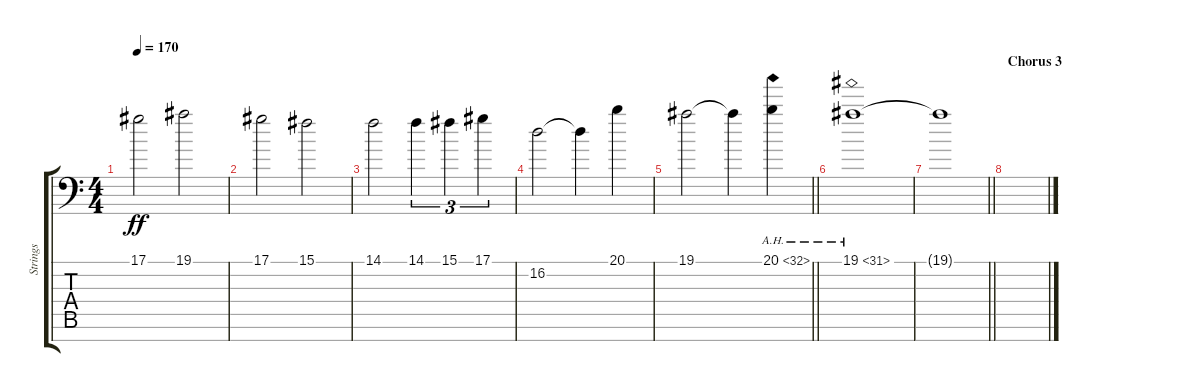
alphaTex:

\track ("Strings" "Strings") {instrument stringensemble1}
\staff {score tabs}
\tuning (Eb4 Bb3 Gb3 Db3 Ab2 Eb2 Bb1) {hide}
\ts (4 4)
\tempo 170
\clef f4
\ks c
17.1.2{dy ff} 19.1.2 |
17.1.2 15.1.2 |
14.1.2 14.1.4{tu (3 2)} 15.1.4{tu (3 2)} 17.1.4{tu (3 2)} |
16.2.2 16.2{t}.4 20.1.4 |
\barLineRight lightlight
19.1.2 19.1{t}.4 20.1{ah 12}.4 |
19.1{ah 12}.1 |
\barLineRight lightlight
19.1{t}.1 |
\section ("" "Chorus 3")
